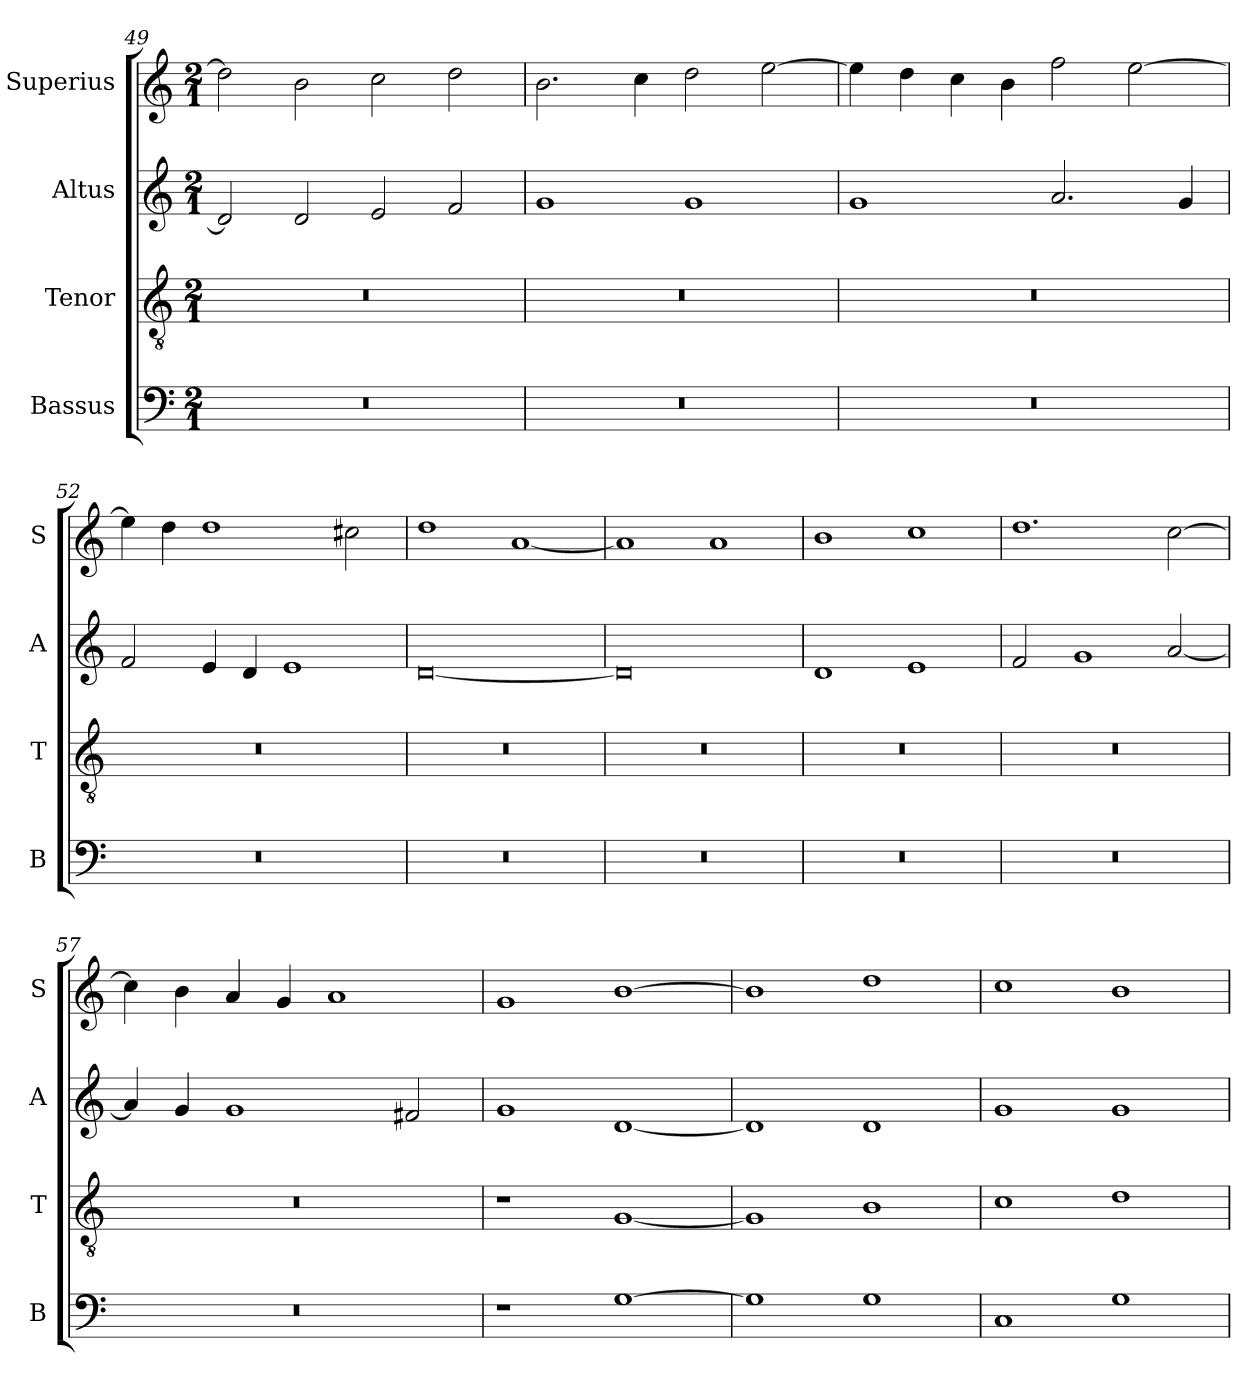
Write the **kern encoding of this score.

**kern	**kern	**kern	**kern
*part4	*part3	*part2	*part1
*staff4	*staff3	*staff2	*staff1
*I"Bassus	*I"Tenor	*I"Altus	*I"Superius
*I'B	*I'T	*I'A	*I'S
*clefF4	*clefGv2	*clefG2	*clefG2
*k[]	*k[]	*k[]	*k[]
*C:	*C:	*C:	*C:
*M2/1	*M2/1	*M2/1	*M2/1
=49	=49	=49	=49
0r	0r	2d]	2dd]
.	.	2d	2b
.	.	2e	2cc
.	.	2f	2dd
=50	=50	=50	=50
0r	0r	1g	2.b
.	.	.	4cc
.	.	1g	2dd
.	.	.	[2ee
=51	=51	=51	=51
0r	0r	1g	4ee]
.	.	.	4dd
.	.	.	4cc
.	.	.	4b
.	.	2.a	2ff
.	.	.	[2ee
.	.	4g	.
=52	=52	=52	=52
0r	0r	2f	4ee]
.	.	.	4dd
.	.	4e	1dd
.	.	4d	.
.	.	1e	.
.	.	.	2cc#X
=53	=53	=53	=53
0r	0r	[0d	1dd
.	.	.	[1a
=54	=54	=54	=54
0r	0r	0d]	1a]
.	.	.	1a
=55	=55	=55	=55
0r	0r	1d	1b
.	.	1e	1cc
=56	=56	=56	=56
0r	0r	2f	1.dd
.	.	1g	.
.	.	[2a	[2cc
=57	=57	=57	=57
0r	0r	4a]	4cc]
.	.	4g	4b
.	.	1g	4a
.	.	.	4g
.	.	.	1a
.	.	2f#X	.
=58	=58	=58	=58
1r	1r	1g	1g
[1G	[1G	[1d	[1b
=59	=59	=59	=59
1G]	1G]	1d]	1b]
1G	1B	1d	1dd
=60	=60	=60	=60
1C	1c	1g	1cc
1G	1d	1g	1b
=	=	=	=
*-	*-	*-	*-
